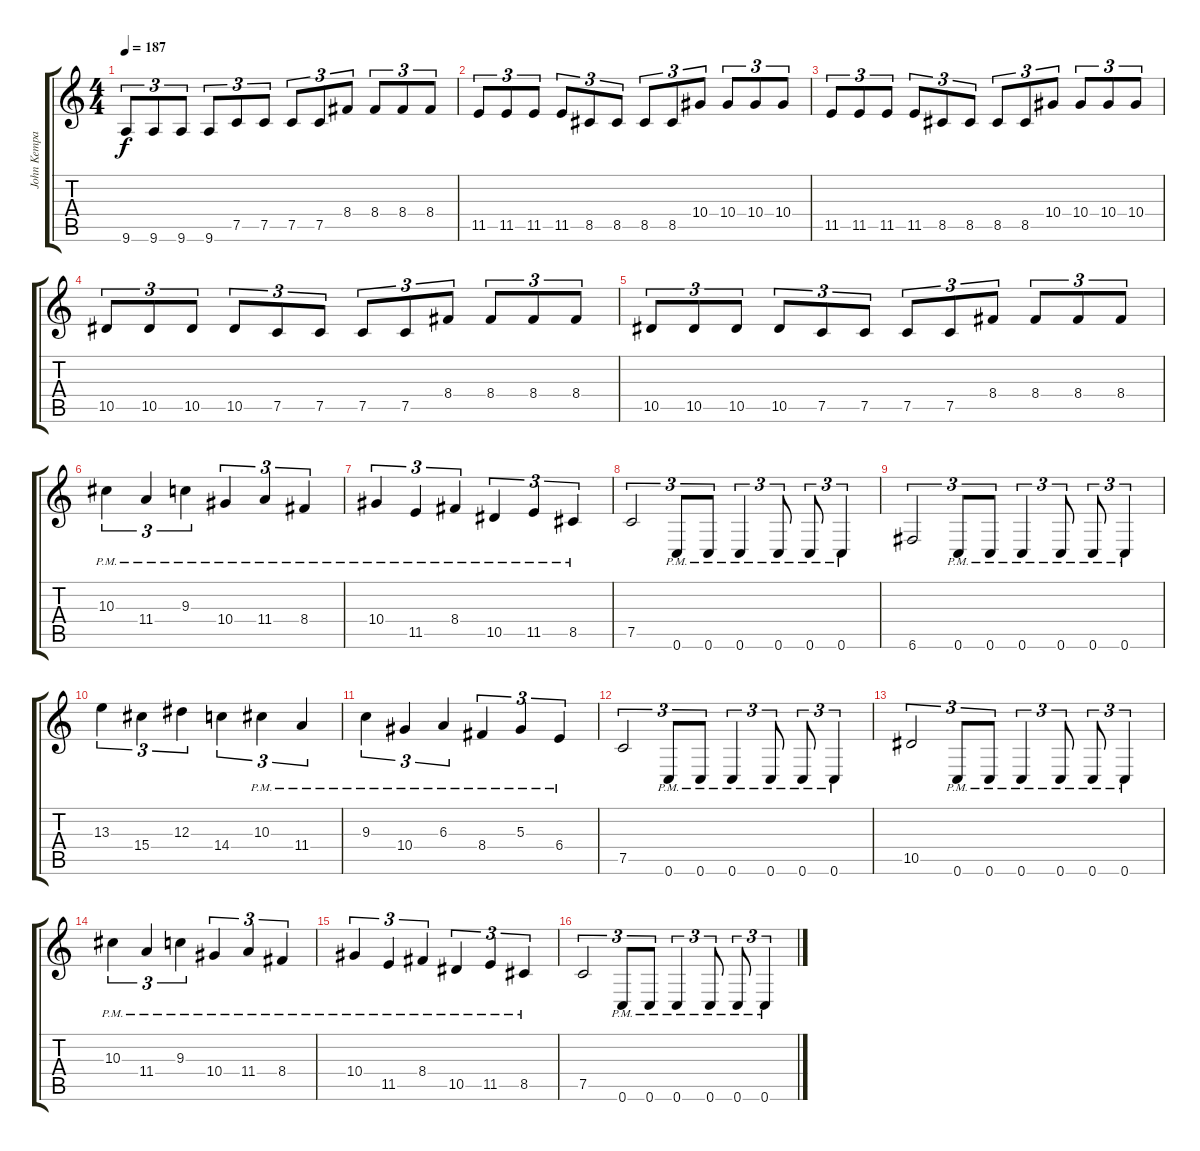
\track ("John Kempainen (Rhythm Guitar)" "John Kempa") {instrument distortionguitar}
\staff {score tabs}
\tuning (C4 G3 Eb3 Bb2 F2 C2) {hide}
\ts (4 4)
\tempo 187
\clef g2
\ks c
9.6.8{tu (3 2) dy f} 9.6.8{tu (3 2)} 9.6.8{tu (3 2)} 9.6.8{tu (3 2)} 7.5.8{tu (3 2)} 7.5.8{tu (3 2)} 7.5.8{tu (3 2)} 7.5.8{tu (3 2)} 8.4.8{tu (3 2)} 8.4.8{tu (3 2)} 8.4.8{tu (3 2)} 8.4.8{tu (3 2)} |
11.5.8{tu (3 2)} 11.5.8{tu (3 2)} 11.5.8{tu (3 2)} 11.5.8{tu (3 2)} 8.5.8{tu (3 2)} 8.5.8{tu (3 2)} 8.5.8{tu (3 2)} 8.5.8{tu (3 2)} 10.4.8{tu (3 2)} 10.4.8{tu (3 2)} 10.4.8{tu (3 2)} 10.4.8{tu (3 2)} |
11.5.8{tu (3 2)} 11.5.8{tu (3 2)} 11.5.8{tu (3 2)} 11.5.8{tu (3 2)} 8.5.8{tu (3 2)} 8.5.8{tu (3 2)} 8.5.8{tu (3 2)} 8.5.8{tu (3 2)} 10.4.8{tu (3 2)} 10.4.8{tu (3 2)} 10.4.8{tu (3 2)} 10.4.8{tu (3 2)} |
10.5.8{tu (3 2)} 10.5.8{tu (3 2)} 10.5.8{tu (3 2)} 10.5.8{tu (3 2)} 7.5.8{tu (3 2)} 7.5.8{tu (3 2)} 7.5.8{tu (3 2)} 7.5.8{tu (3 2)} 8.4.8{tu (3 2)} 8.4.8{tu (3 2)} 8.4.8{tu (3 2)} 8.4.8{tu (3 2)} |
10.5.8{tu (3 2)} 10.5.8{tu (3 2)} 10.5.8{tu (3 2)} 10.5.8{tu (3 2)} 7.5.8{tu (3 2)} 7.5.8{tu (3 2)} 7.5.8{tu (3 2)} 7.5.8{tu (3 2)} 8.4.8{tu (3 2)} 8.4.8{tu (3 2)} 8.4.8{tu (3 2)} 8.4.8{tu (3 2)} |
10.3{pm}.4{tu (3 2)} 11.4{pm}.4{tu (3 2)} 9.3{pm}.4{tu (3 2)} 10.4{pm}.4{tu (3 2)} 11.4{pm}.4{tu (3 2)} 8.4{pm}.4{tu (3 2)} |
10.4{pm}.4{tu (3 2)} 11.5{pm}.4{tu (3 2)} 8.4{pm}.4{tu (3 2)} 10.5{pm}.4{tu (3 2)} 11.5{pm}.4{tu (3 2)} 8.5{pm}.4{tu (3 2)} |
7.5.2{tu (3 2)} 0.6{pm}.8{tu (3 2)} 0.6{pm}.8{tu (3 2)} 0.6{pm}.4{tu (3 2)} 0.6{pm}.8{tu (3 2)} 0.6{pm}.8{tu (3 2)} 0.6{pm}.4{tu (3 2)} |
6.6.2{tu (3 2)} 0.6{pm}.8{tu (3 2)} 0.6{pm}.8{tu (3 2)} 0.6{pm}.4{tu (3 2)} 0.6{pm}.8{tu (3 2)} 0.6{pm}.8{tu (3 2)} 0.6{pm}.4{tu (3 2)} |
13.3.4{tu (3 2)} 15.4.4{tu (3 2)} 12.3.4{tu (3 2)} 14.4.4{tu (3 2)} 10.3{pm}.4{tu (3 2)} 11.4{pm}.4{tu (3 2)} |
9.3{pm}.4{tu (3 2)} 10.4{pm}.4{tu (3 2)} 6.3{pm}.4{tu (3 2)} 8.4{pm}.4{tu (3 2)} 5.3{pm}.4{tu (3 2)} 6.4{pm}.4{tu (3 2)} |
7.5.2{tu (3 2)} 0.6{pm}.8{tu (3 2)} 0.6{pm}.8{tu (3 2)} 0.6{pm}.4{tu (3 2)} 0.6{pm}.8{tu (3 2)} 0.6{pm}.8{tu (3 2)} 0.6{pm}.4{tu (3 2)} |
10.5.2{tu (3 2)} 0.6{pm}.8{tu (3 2)} 0.6{pm}.8{tu (3 2)} 0.6{pm}.4{tu (3 2)} 0.6{pm}.8{tu (3 2)} 0.6{pm}.8{tu (3 2)} 0.6{pm}.4{tu (3 2)} |
10.3{pm}.4{tu (3 2)} 11.4{pm}.4{tu (3 2)} 9.3{pm}.4{tu (3 2)} 10.4{pm}.4{tu (3 2)} 11.4{pm}.4{tu (3 2)} 8.4{pm}.4{tu (3 2)} |
10.4{pm}.4{tu (3 2)} 11.5{pm}.4{tu (3 2)} 8.4{pm}.4{tu (3 2)} 10.5{pm}.4{tu (3 2)} 11.5{pm}.4{tu (3 2)} 8.5{pm}.4{tu (3 2)} |
7.5.2{tu (3 2)} 0.6{pm}.8{tu (3 2)} 0.6{pm}.8{tu (3 2)} 0.6{pm}.4{tu (3 2)} 0.6{pm}.8{tu (3 2)} 0.6{pm}.8{tu (3 2)} 0.6{pm}.4{tu (3 2)}
